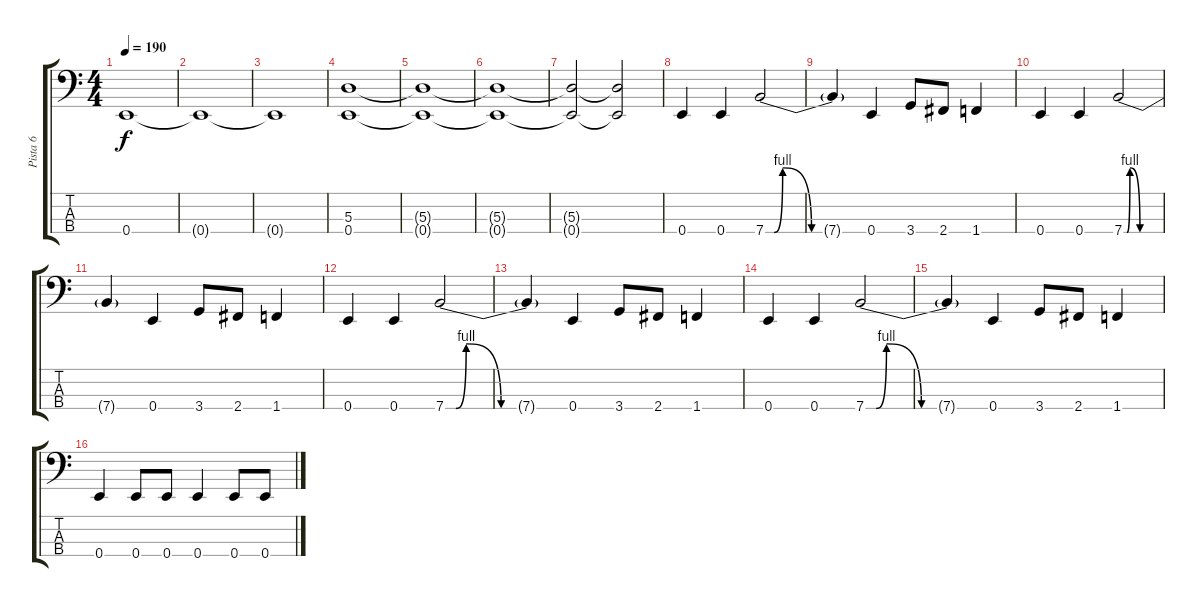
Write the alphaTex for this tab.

\track ("Pista 6" "Pista 6") {instrument electricbasspick}
\staff {score tabs}
\tuning (G2 D2 A1 E1) {hide}
\ts (4 4)
\tempo 190
\clef f4
\ks c
0.4{t}.1{dy f} |
0.4{t}.1 |
0.4{t}.1 |
(5.3 0.4).1 |
(5.3{t} 0.4{t}).1 |
(5.3{t} 0.4{t}).1 |
(5.3{t} 0.4{t}).2 (5.3{t} 0.4{t}).2 |
0.4.4 0.4.4 7.4{be (custom 0 0 5 0 10 4 27 0 60 0)}.2 |
7.4{t}.4 0.4.4 3.4.8 2.4.8 1.4.4 |
0.4.4 0.4.4 7.4{be (custom 0 0 5 0 10 4 27 0 60 0)}.2 |
7.4{t}.4 0.4.4 3.4.8 2.4.8 1.4.4 |
0.4.4 0.4.4 7.4{be (custom 0 0 5 0 10 4 27 0 60 0)}.2 |
7.4{t}.4 0.4.4 3.4.8 2.4.8 1.4.4 |
0.4.4 0.4.4 7.4{be (custom 0 0 5 0 10 4 27 0 60 0)}.2 |
7.4{t}.4 0.4.4 3.4.8 2.4.8 1.4.4 |
0.4.4 0.4.8 0.4.8 0.4.4 0.4.8 0.4.8
